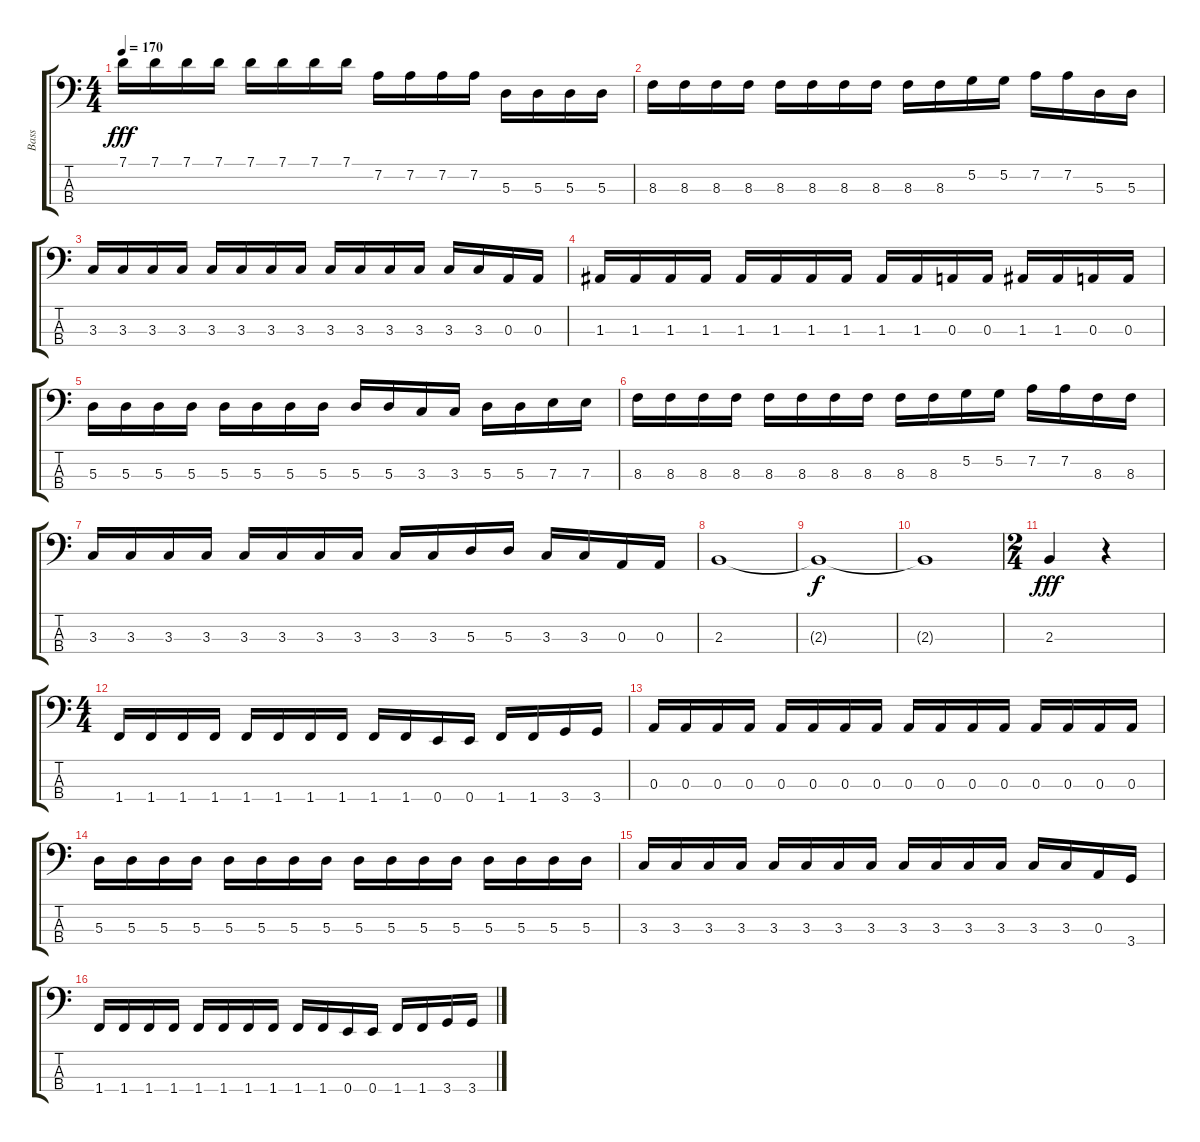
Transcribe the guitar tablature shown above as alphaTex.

\track ("Bass" "Bass") {instrument electricbasspick}
\staff {score tabs}
\tuning (G2 D2 A1 E1) {hide}
\ts (4 4)
\tempo 170
\clef f4
\ks c
7.1.16{dy fff} 7.1.16 7.1.16 7.1.16 7.1.16 7.1.16 7.1.16 7.1.16 7.2.16 7.2.16 7.2.16 7.2.16 5.3.16 5.3.16 5.3.16 5.3.16 |
8.3.16 8.3.16 8.3.16 8.3.16 8.3.16 8.3.16 8.3.16 8.3.16 8.3.16 8.3.16 5.2.16 5.2.16 7.2.16 7.2.16 5.3.16 5.3.16 |
3.3.16 3.3.16 3.3.16 3.3.16 3.3.16 3.3.16 3.3.16 3.3.16 3.3.16 3.3.16 3.3.16 3.3.16 3.3.16 3.3.16 0.3.16 0.3.16 |
1.3.16 1.3.16 1.3.16 1.3.16 1.3.16 1.3.16 1.3.16 1.3.16 1.3.16 1.3.16 0.3.16 0.3.16 1.3.16 1.3.16 0.3.16 0.3.16 |
5.3.16 5.3.16 5.3.16 5.3.16 5.3.16 5.3.16 5.3.16 5.3.16 5.3.16 5.3.16 3.3.16 3.3.16 5.3.16 5.3.16 7.3.16 7.3.16 |
8.3.16 8.3.16 8.3.16 8.3.16 8.3.16 8.3.16 8.3.16 8.3.16 8.3.16 8.3.16 5.2.16 5.2.16 7.2.16 7.2.16 8.3.16 8.3.16 |
3.3.16 3.3.16 3.3.16 3.3.16 3.3.16 3.3.16 3.3.16 3.3.16 3.3.16 3.3.16 5.3.16 5.3.16 3.3.16 3.3.16 0.3.16 0.3.16 |
2.3.1 |
2.3{t}.1{dy f} |
2.3{t}.1 |
\ts (2 4)
2.3.4{dy fff} r.4 |
\ts (4 4)
1.4.16 1.4.16 1.4.16 1.4.16 1.4.16 1.4.16 1.4.16 1.4.16 1.4.16 1.4.16 0.4.16 0.4.16 1.4.16 1.4.16 3.4.16 3.4.16 |
0.3.16 0.3.16 0.3.16 0.3.16 0.3.16 0.3.16 0.3.16 0.3.16 0.3.16 0.3.16 0.3.16 0.3.16 0.3.16 0.3.16 0.3.16 0.3.16 |
5.3.16 5.3.16 5.3.16 5.3.16 5.3.16 5.3.16 5.3.16 5.3.16 5.3.16 5.3.16 5.3.16 5.3.16 5.3.16 5.3.16 5.3.16 5.3.16 |
3.3.16 3.3.16 3.3.16 3.3.16 3.3.16 3.3.16 3.3.16 3.3.16 3.3.16 3.3.16 3.3.16 3.3.16 3.3.16 3.3.16 0.3.16 3.4.16 |
1.4.16 1.4.16 1.4.16 1.4.16 1.4.16 1.4.16 1.4.16 1.4.16 1.4.16 1.4.16 0.4.16 0.4.16 1.4.16 1.4.16 3.4.16 3.4.16
